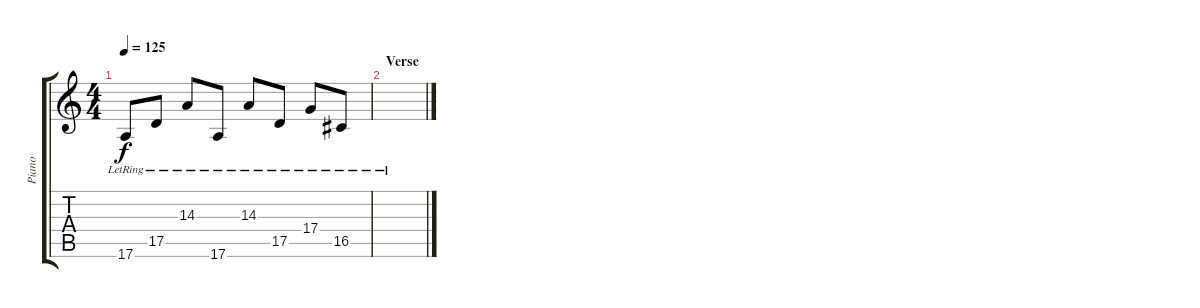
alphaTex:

\track ("Piano" "Piano") {instrument acousticgrandpiano}
\staff {score tabs}
\tuning (E4 B3 G3 D3 A2 E2) {hide}
\ts (4 4)
\tempo 125
\clef g2
\ks c
17.6{lr}.8{dy f} 17.5{lr}.8 14.3{lr}.8 17.6{lr}.8 14.3{lr}.8 17.5{lr}.8 17.4{lr}.8 16.5{lr}.8 |
\section ("" "Verse")
